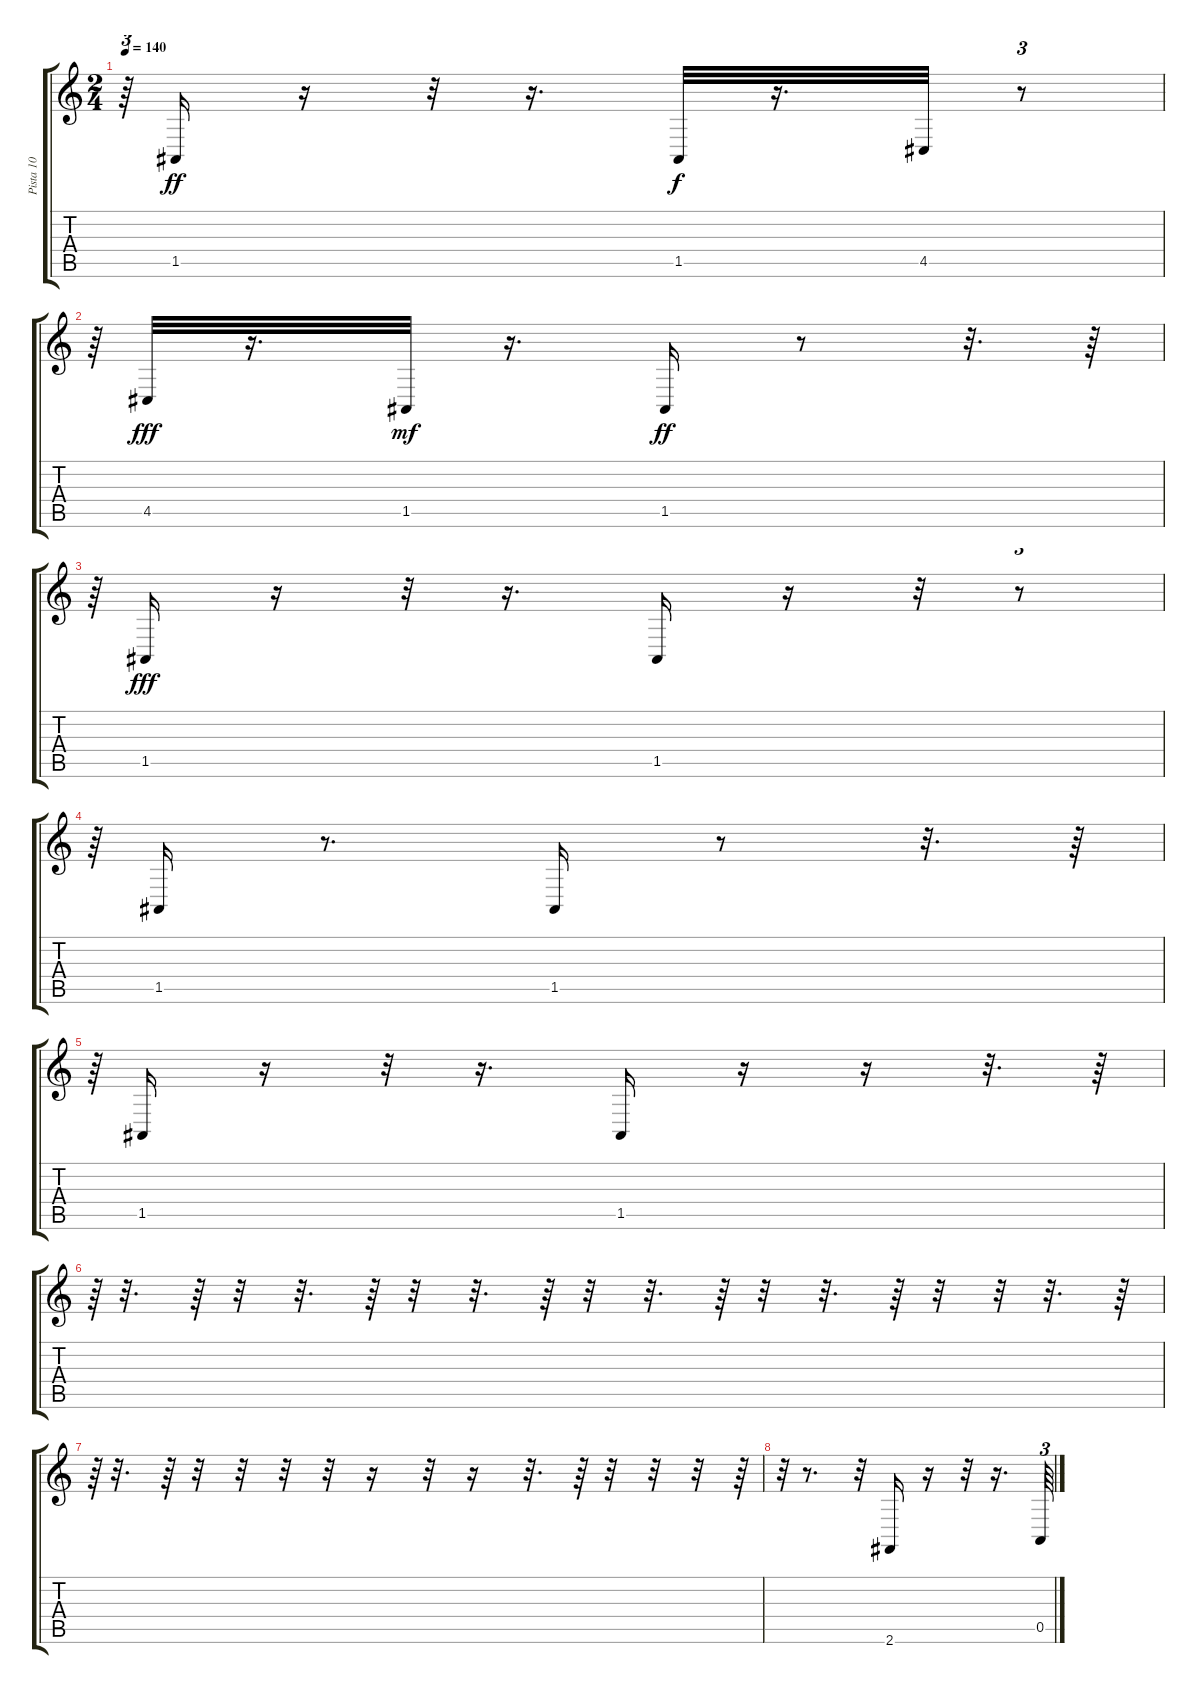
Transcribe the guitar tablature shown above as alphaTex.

\track ("Pista 10" "Pista 10") {instrument acousticgrandpiano}
\staff {score tabs}
\tuning (E4 B3 G3 D3 A2 E2) {hide}
\ts (2 4)
\tempo 140
\clef g2
\ks c
r.64{tu (3 2) dy ff} 1.5.16 r.16 r.32 r.16{d} 1.5.32{dy f} r.16{d} 4.5.32 r.8{tu (3 2)} |
r.64{tu (3 2)} 4.5.32{dy fff} r.16{d} 1.5.32{dy mf} r.16{d} 1.5.16{dy ff} r.8 r.32{d} r.64 |
r.64{tu (3 2)} 1.5.16{dy fff} r.16 r.32 r.16{d} 1.5.16 r.16 r.32 r.8{tu (3 2)} |
r.64{tu (3 2)} 1.5.16 r.8{d} 1.5.16 r.8 r.32{d} r.64 |
r.64{tu (3 2)} 1.5.16 r.16 r.32 r.16{d} 1.5.16 r.16 r.16 r.32{d} r.64 |
r.64{tu (3 2)} r.32{d} r.64 r.32 r.32{d} r.64 r.32 r.32{d} r.64 r.32 r.32{d} r.64 r.32 r.32{d} r.64 r.32 r.32{tu (3 2)} r.32{d} r.64 |
r.64{tu (3 2)} r.32{d} r.64 r.32 r.32 r.32 r.32 r.16 r.32 r.16 r.32{d} r.64 r.32 r.32 r.32 r.64{tu (3 2)} |
r.32{tu (3 2)} r.8{d} r.32 2.6.16 r.16 r.32 r.16{d} 0.5.64{tu (3 2)}
